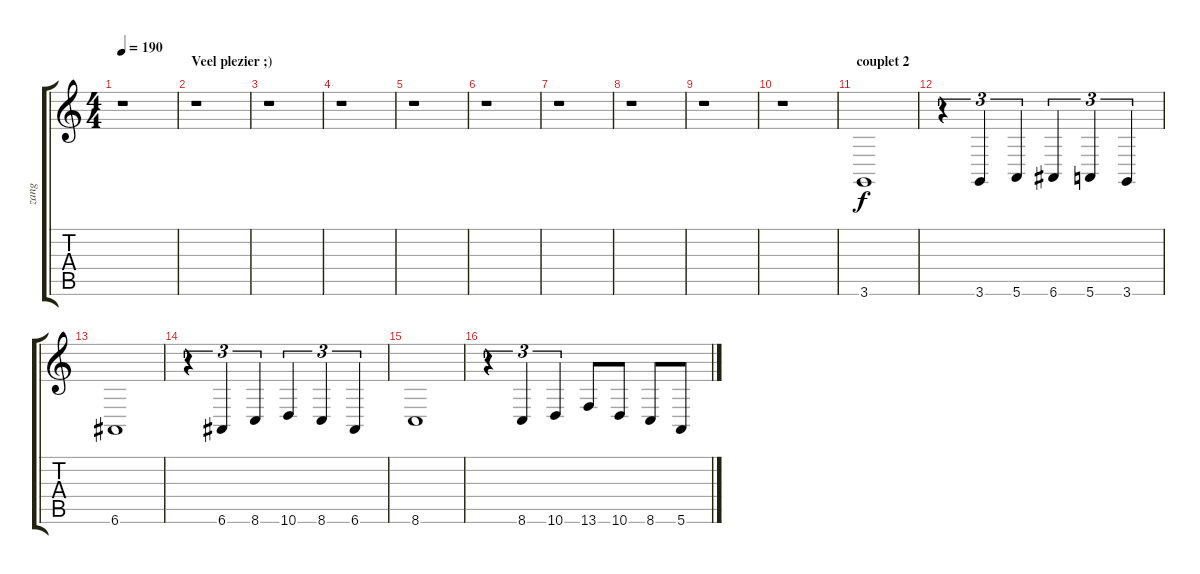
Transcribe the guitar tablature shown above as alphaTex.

\track ("zang" "zang") {instrument oboe}
\staff {score tabs}
\tuning (E4 B3 G3 D3 A2 E2) {hide}
\ts (4 4)
\tempo 190
\clef g2
\ks c
r.1{dy f} |
\section ("" "Veel plezier ;)")
r.1 |
r.1 |
r.1 |
r.1 |
r.1 |
r.1 |
r.1 |
r.1 |
r.1 |
\section ("" "couplet 2")
3.6.1 |
r.4{tu (3 2)} 3.6.4{tu (3 2)} 5.6.4{tu (3 2)} 6.6.4{tu (3 2)} 5.6.4{tu (3 2)} 3.6.4{tu (3 2)} |
6.6.1 |
r.4{tu (3 2)} 6.6.4{tu (3 2)} 8.6.4{tu (3 2)} 10.6.4{tu (3 2)} 8.6.4{tu (3 2)} 6.6.4{tu (3 2)} |
8.6.1 |
r.4{tu (3 2)} 8.6.4{tu (3 2)} 10.6.4{tu (3 2)} 13.6.8 10.6.8 8.6.8 5.6.8
